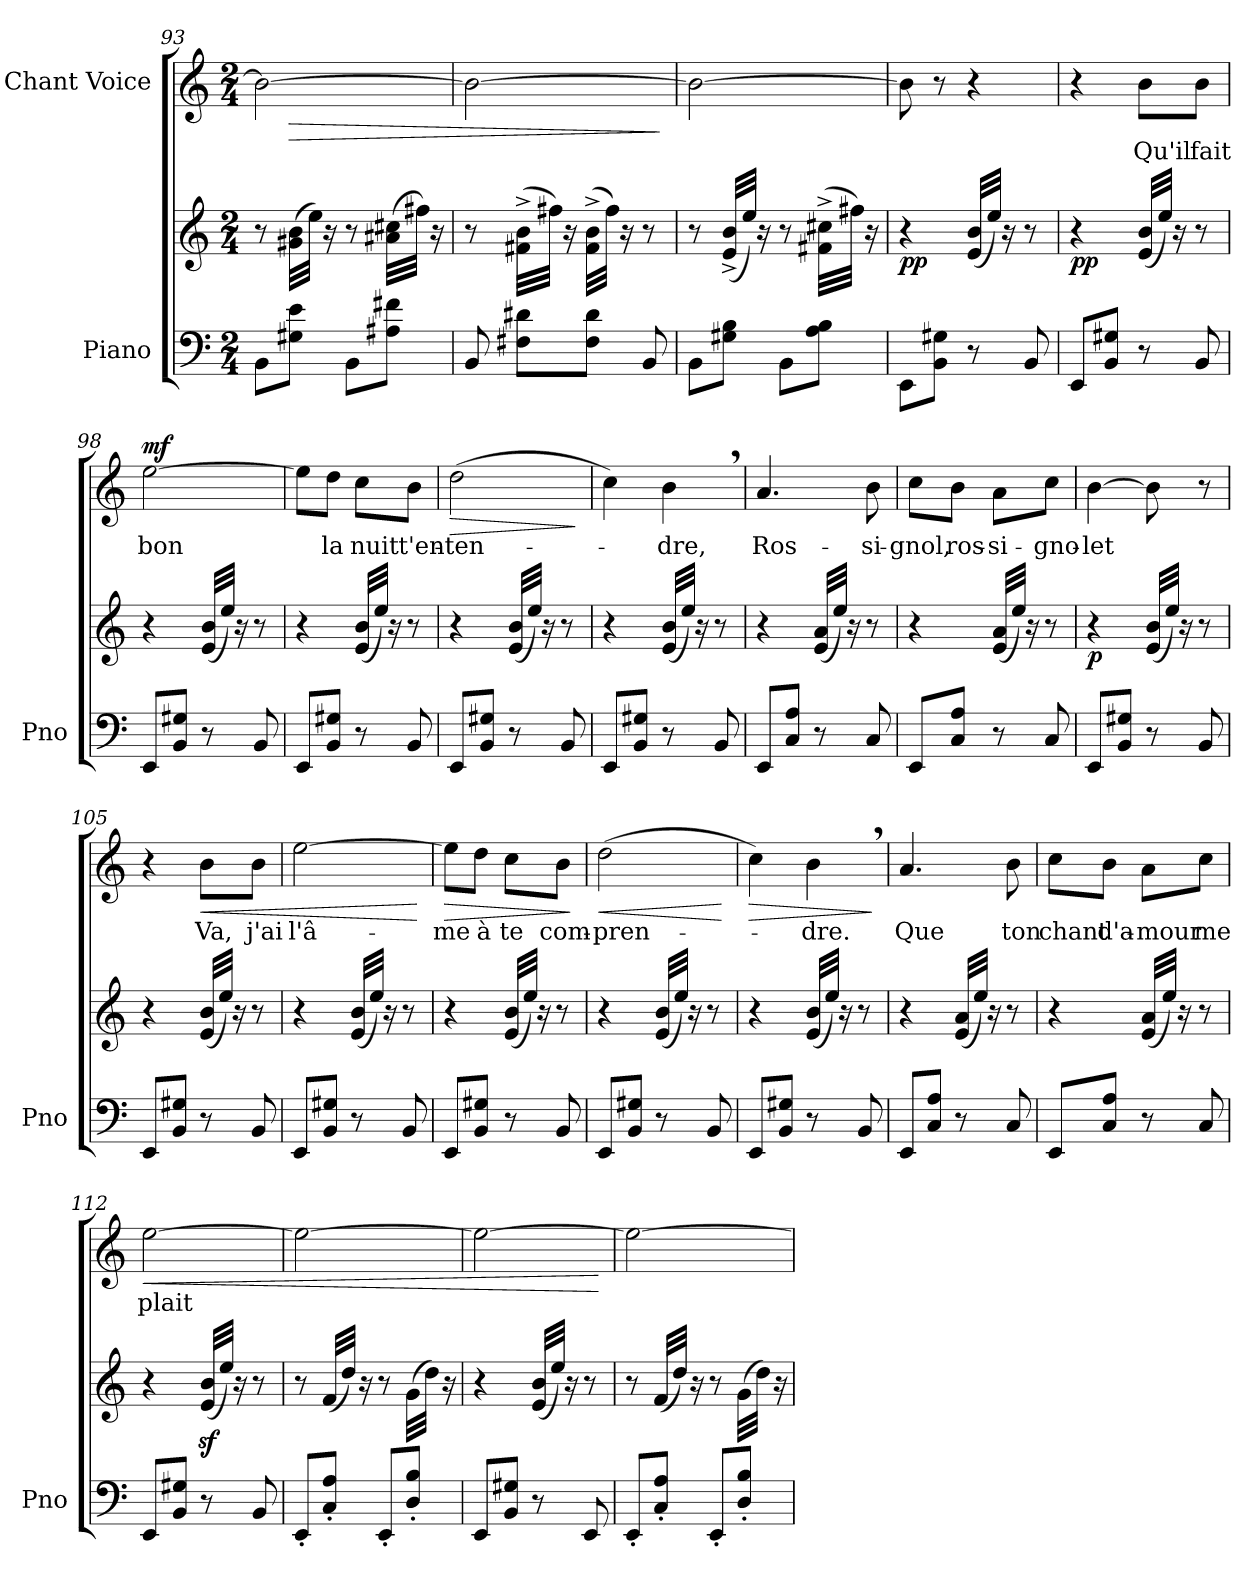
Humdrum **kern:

**kern	**kern	**dynam	**kern	**text	**dynam
*part2	*part2	*part2	*part1	*part1	*part1
*staff3	*staff2	*staff2/3	*staff1	*staff1	*staff1
*I"Piano	*	*	*I"Chant Voice	*	*
*I'Pno	*	*	*	*	*
*clefF4	*clefG2	*	*clefG2	*	*
*k[]	*k[]	*	*k[]	*	*
*M2/4	*M2/4	*	*M2/4	*	*
=93	=93	=93	=93	=93	=93
*	*	*	*^	*	*
8BB\L	8r	.	2b\_	8ryy	.	.
!	!	!	!	!	!	!LO:HP:b
8G#X\ 8e\J	(32g#X\ 32b\LLL	.	.	8ryy	.	>
.	32ee\JJJ)	.	.	.	.	.
.	16r	.	.	.	.	.
8BB\L	8r	.	.	4ryy	.	.
8A#X\ 8f#X\J	(32a#X\ 32cc#X\LLL	.	.	.	.	.
.	32ff#X\JJJ)	.	.	.	.	.
.	16r	.	.	.	.	.
*	*	*	*v	*v	*	*
=94	=94	=94	=94	=94	=94
8BB/	8r	.	2b\_	.	.
8F#X\ 8d#X\L	(32f#X\^ 32b\^LLL	.	.	.	.
.	32ff#X\JJJ)	.	.	.	.
.	16r	.	.	.	.
8F#\ 8d#\J	(32f#\^ 32b\^LLL	.	.	.	.
.	32ff#\JJJ)	.	.	.	.
.	16r	.	.	.	.
8BB/	8r	.	.	.	.
.	.	.	.	.	]
=95	=95	=95	=95	=95	=95
8BB\L	8r	.	2b\_	.	.
8G#X\ 8B\J	(32e/^ 32b/^LLL	.	.	.	.
.	32ee/JJJ)	.	.	.	.
.	16r	.	.	.	.
8BB\L	8r	.	.	.	.
8A\ 8B\J	(32f#X\^ 32cc#X\^LLL	.	.	.	.
.	32ff#X\JJJ)	.	.	.	.
.	16r	.	.	.	.
=96	=96	=96	=96	=96	=96
!	!	!LO:DY:b	!	!	!
8EE\L	4r	pp	8b\]	.	.
8BB\ 8G#X\J	.	.	8r	.	.
8r	(32e/ 32b/LLL	.	4r	.	.
.	32ee/JJJ)	.	.	.	.
.	16r	.	.	.	.
8BB/	8r	.	.	.	.
=97	=97	=97	=97	=97	=97
!	!	!LO:DY:b	!	!	!
8EE/L	4r	pp	4r	.	.
8BB/ 8G#X/J	.	.	.	.	.
8r	(32e/ 32b/LLL	.	8b\L	Qu'il	.
.	32ee/JJJ)	.	.	.	.
.	16r	.	.	.	.
8BB/	8r	.	8b\J	fait	.
=98	=98	=98	=98	=98	=98
!	!	!	!	!	!LO:DY:a
8EE/L	4r	.	[2ee\	bon	mf
8BB/ 8G#X/J	.	.	.	.	.
8r	(32e/ 32b/LLL	.	.	.	.
.	32ee/JJJ)	.	.	.	.
.	16r	.	.	.	.
8BB/	8r	.	.	.	.
=99	=99	=99	=99	=99	=99
8EE/L	4r	.	8ee\L]	.	.
8BB/ 8G#X/J	.	.	8dd\J	la	.
8r	(32e/ 32b/LLL	.	8cc\L	nuit	.
.	32ee/JJJ)	.	.	.	.
.	16r	.	.	.	.
8BB/	8r	.	8b\J	t'en-	.
=100	=100	=100	=100	=100	=100
!	!	!	!	!	!LO:HP:b
8EE/L	4r	.	(2dd\	-ten-	>
8BB/ 8G#X/J	.	.	.	.	.
8r	(32e/ 32b/LLL	.	.	.	.
.	32ee/JJJ)	.	.	.	.
.	16r	.	.	.	.
8BB/	8r	.	.	.	.
.	.	.	.	.	]
=101	=101	=101	=101	=101	=101
8EE/L	4r	.	4cc\)	.	.
8BB/ 8G#X/J	.	.	.	.	.
8r	(32e/ 32b/LLL	.	4b,\	-dre,	.
.	32ee/JJJ)	.	.	.	.
.	16r	.	.	.	.
8BB/	8r	.	.	.	.
=102	=102	=102	=102	=102	=102
8EE/L	4r	.	4.a/	Ros-	.
8C/ 8A/J	.	.	.	.	.
8r	(32e/ 32a/LLL	.	.	.	.
.	32ee/JJJ)	.	.	.	.
.	16r	.	.	.	.
8C/	8r	.	8b\	-si-	.
=103	=103	=103	=103	=103	=103
8EE/L	4r	.	8cc\L	-gnol,	.
8C/ 8A/J	.	.	8b\J	ros-	.
8r	(32e/ 32a/LLL	.	8a\L	-si-	.
.	32ee/JJJ)	.	.	.	.
.	16r	.	.	.	.
8C/	8r	.	8cc\J	-gno-	.
=104	=104	=104	=104	=104	=104
!	!	!LO:DY:b	!	!	!
8EE/L	4r	p	[4b\	-let	.
8BB/ 8G#X/J	.	.	.	.	.
8r	(32e/ 32b/LLL	.	8b\]	.	.
.	32ee/JJJ)	.	.	.	.
.	16r	.	.	.	.
8BB/	8r	.	8r	.	.
=105	=105	=105	=105	=105	=105
8EE/L	4r	.	4r	.	.
8BB/ 8G#X/J	.	.	.	.	.
!	!	!	!	!	!LO:HP:b
8r	(32e/ 32b/LLL	.	8b\L	Va,	<
.	32ee/JJJ)	.	.	.	.
.	16r	.	.	.	.
8BB/	8r	.	8b\J	j'ai	.
=106	=106	=106	=106	=106	=106
8EE/L	4r	.	[2ee\	l'â-	.
8BB/ 8G#X/J	.	.	.	.	.
8r	(32e/ 32b/LLL	.	.	.	.
.	32ee/JJJ)	.	.	.	.
.	16r	.	.	.	.
8BB/	8r	.	.	.	.
.	.	.	.	.	[
=107	=107	=107	=107	=107	=107
!	!	!	!	!	!LO:HP:b
8EE/L	4r	.	8ee\L]	-me	>
8BB/ 8G#X/J	.	.	8dd\J	à	.
8r	(32e/ 32b/LLL	.	8cc\L	te	.
.	32ee/JJJ)	.	.	.	.
.	16r	.	.	.	.
8BB/	8r	.	8b\J	com-	.
.	.	.	.	.	]
=108	=108	=108	=108	=108	=108
!	!	!	!	!	!LO:HP:b
8EE/L	4r	.	(2dd\	-pren-	<
8BB/ 8G#X/J	.	.	.	.	.
8r	(32e/ 32b/LLL	.	.	.	.
.	32ee/JJJ)	.	.	.	.
.	16r	.	.	.	.
8BB/	8r	.	.	.	.
.	.	.	.	.	[
=109	=109	=109	=109	=109	=109
!	!	!	!	!	!LO:HP:b
8EE/L	4r	.	4cc\)	.	>
8BB/ 8G#X/J	.	.	.	.	.
8r	(32e/ 32b/LLL	.	4b,\	-dre.	.
.	32ee/JJJ)	.	.	.	.
.	16r	.	.	.	.
8BB/	8r	.	.	.	.
.	.	.	.	.	]
=110	=110	=110	=110	=110	=110
8EE/L	4r	.	4.a/	Que	.
8C/ 8A/J	.	.	.	.	.
8r	(32e/ 32a/LLL	.	.	.	.
.	32ee/JJJ)	.	.	.	.
.	16r	.	.	.	.
8C/	8r	.	8b\	ton	.
=111	=111	=111	=111	=111	=111
8EE/L	4r	.	8cc\L	chant	.
8C/ 8A/J	.	.	8b\J	d'a-	.
8r	(32e/ 32a/LLL	.	8a\L	-mour	.
.	32ee/JJJ)	.	.	.	.
.	16r	.	.	.	.
8C/	8r	.	8cc\J	me	.
=112	=112	=112	=112	=112	=112
!	!	!	!	!	!LO:HP:b
8EE/L	4r	.	[2ee\	plait	<
8BB/ 8G#X/J	.	.	.	.	.
8r	(32e/z< 32b/z<LLL	.	.	.	.
.	32ee/JJJ)	.	.	.	.
.	16r	.	.	.	.
8BB/	8r	.	.	.	.
=113	=113	=113	=113	=113	=113
8EE'/L	8r	.	2ee\_	.	.
8C/' 8A/'J	(32f/LLL	.	.	.	.
.	32dd/JJJ)	.	.	.	.
.	16r	.	.	.	.
8EE'/L	8r	.	.	.	.
8D/' 8B/'J	(32g\LLL	.	.	.	.
.	32dd\JJJ)	.	.	.	.
.	16r	.	.	.	.
=114	=114	=114	=114	=114	=114
8EE/L	4r	.	2ee\_	.	.
8BB/ 8G#X/J	.	.	.	.	.
8r	(32e/ 32b/LLL	.	.	.	.
.	32ee/JJJ)	.	.	.	.
.	16r	.	.	.	.
8EE/	8r	.	.	.	.
.	.	.	.	.	[
=115	=115	=115	=115	=115	=115
8EE'/L	8r	.	2ee\_	.	.
8C/' 8A/'J	(32f/LLL	.	.	.	.
.	32dd/JJJ)	.	.	.	.
.	16r	.	.	.	.
8EE'/L	8r	.	.	.	.
8D/' 8B/'J	(32g\LLL	.	.	.	.
.	32dd\JJJ)	.	.	.	.
.	16r	.	.	.	.
=	=	=	=	=	=
*-	*-	*-	*-	*-	*-
